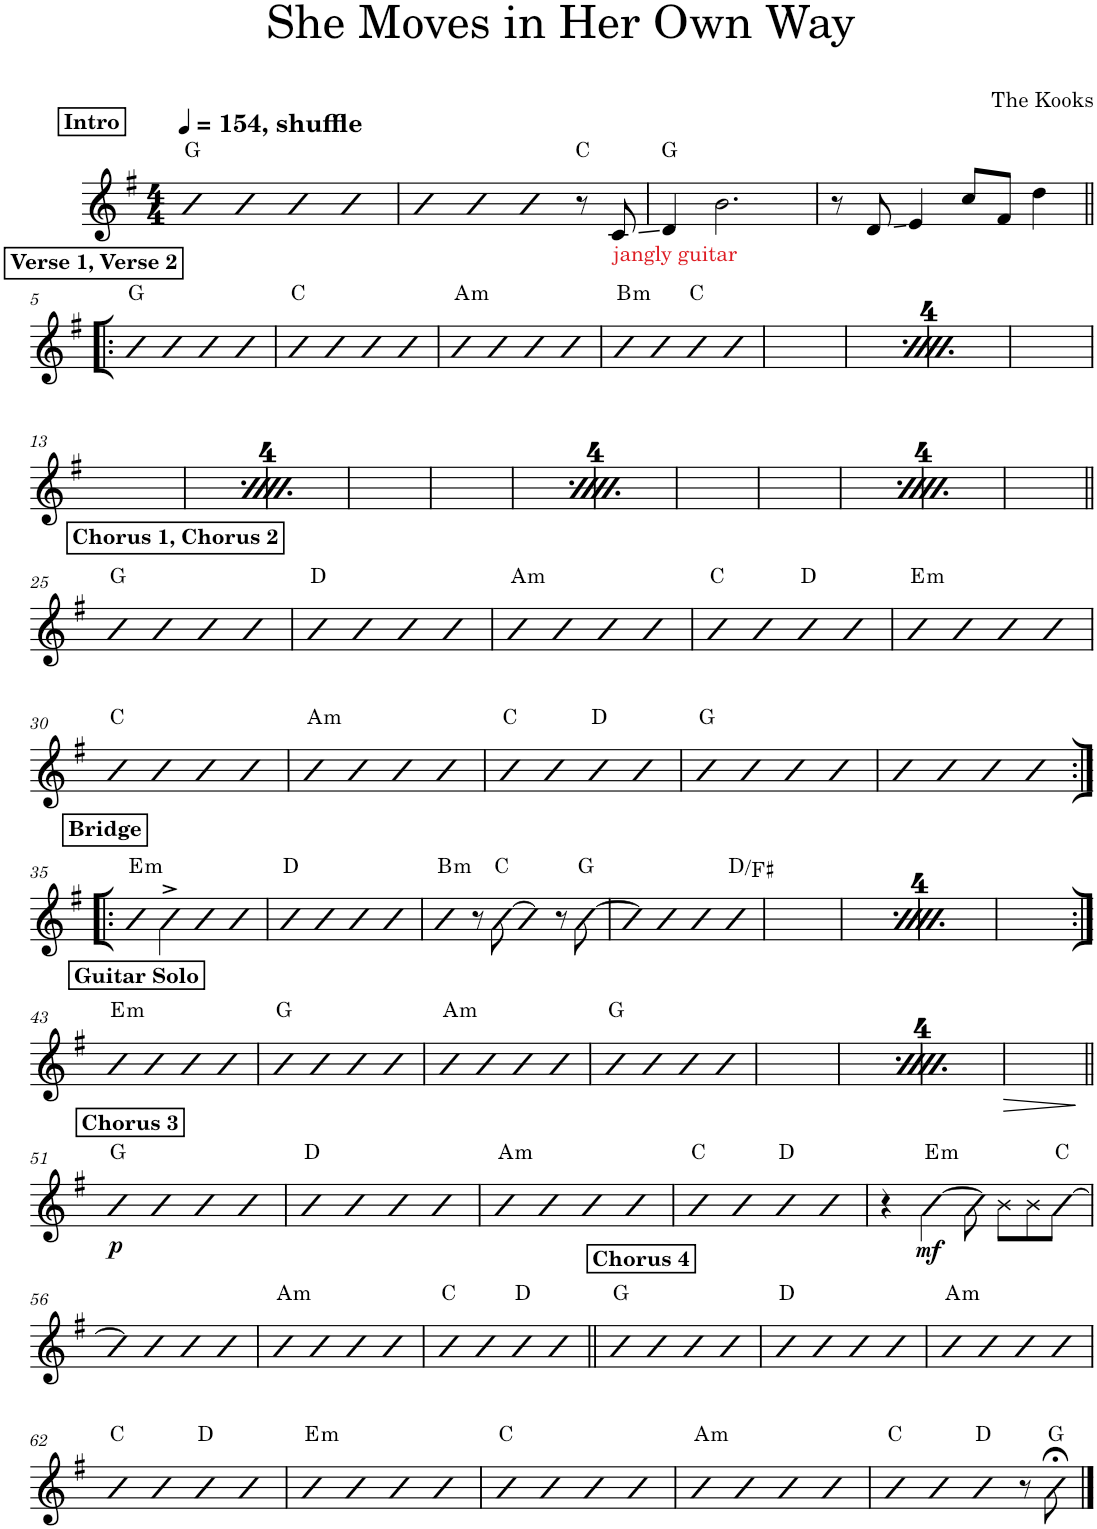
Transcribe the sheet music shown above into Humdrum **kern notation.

**kern	**dynam	**harte
*part1	*part1	*part1
*staff1	*staff1	*
*I"Piano	*	*
*I'Pno.	*	*
*clefG2	*	*
*k[f#]	*	*
*M4/4	*	*
*MM154	*	*
!!LO:REH:place=s1:a:B:cj:t=Intro
=1	=1	=1
!LO:TX:a:B:t=, shuffle	!	!
4b	.	G:maj
4b	.	.
4b	.	.
4b	.	.
=2	=2	=2
4b	.	.
4b	.	.
4b	.	.
8r	.	C:maj
!LO:TX:b:color=#E01B24:t=jangly guitar	!	!
8c/	.	.
=3	=3	=3
4d/	.	G:maj
2.b\	.	.
=4	=4	=4
8r	.	.
8d/	.	.
4e/	.	.
8cc/L	.	.
8f#/J	.	.
4dd\	.	.
!!LO:LB:g=z
!!LO:REH:place=s1:a:B:cj:t=Verse 1, Verse 2
=5!|:	=5!|:	=5!|:
4b	.	G:maj
4b	.	.
4b	.	.
4b	.	.
=6	=6	=6
4b	.	C:maj
4b	.	.
4b	.	.
4b	.	.
=7	=7	=7
!	!	!LO:H:kt=m
4b	.	A:min
4b	.	.
4b	.	.
4b	.	.
=8	=8	=8
!	!	!LO:H:kt=m
4b	.	B:min
4b	.	.
4b	.	C:maj
4b	.	.
!!LO:REH:place=s1:a:B:cj:t=Verse 1, Verse 2
=9	=9	=9
4b	.	G:maj
4b	.	.
4b	.	.
4b	.	.
=10	=10	=10
4b	.	C:maj
4b	.	.
4b	.	.
4b	.	.
=11	=11	=11
!	!	!LO:H:kt=m
4b	.	A:min
4b	.	.
4b	.	.
4b	.	.
=12	=12	=12
!	!	!LO:H:kt=m
4b	.	B:min
4b	.	.
4b	.	C:maj
4b	.	.
!!LO:LB:g=z
!!LO:REH:place=s1:a:B:cj:t=Verse 1, Verse 2
=13	=13	=13
4b	.	G:maj
4b	.	.
4b	.	.
4b	.	.
=14	=14	=14
4b	.	C:maj
4b	.	.
4b	.	.
4b	.	.
=15	=15	=15
!	!	!LO:H:kt=m
4b	.	A:min
4b	.	.
4b	.	.
4b	.	.
=16	=16	=16
!	!	!LO:H:kt=m
4b	.	B:min
4b	.	.
4b	.	C:maj
4b	.	.
!!LO:REH:place=s1:a:B:cj:t=Verse 1, Verse 2
=17	=17	=17
4b	.	G:maj
4b	.	.
4b	.	.
4b	.	.
=18	=18	=18
4b	.	C:maj
4b	.	.
4b	.	.
4b	.	.
=19	=19	=19
!	!	!LO:H:kt=m
4b	.	A:min
4b	.	.
4b	.	.
4b	.	.
=20	=20	=20
!	!	!LO:H:kt=m
4b	.	B:min
4b	.	.
4b	.	C:maj
4b	.	.
!!LO:REH:place=s1:a:B:cj:t=Verse 1, Verse 2
=21	=21	=21
4b	.	G:maj
4b	.	.
4b	.	.
4b	.	.
=22	=22	=22
4b	.	C:maj
4b	.	.
4b	.	.
4b	.	.
=23	=23	=23
!	!	!LO:H:kt=m
4b	.	A:min
4b	.	.
4b	.	.
4b	.	.
=24	=24	=24
!	!	!LO:H:kt=m
4b	.	B:min
4b	.	.
4b	.	C:maj
4b	.	.
!!LO:LB:g=z
!!LO:REH:place=s1:a:B:cj:t=Chorus 1, Chorus 2
=25||	=25||	=25||
4b	.	G:maj
4b	.	.
4b	.	.
4b	.	.
=26	=26	=26
4b	.	D:maj
4b	.	.
4b	.	.
4b	.	.
=27	=27	=27
!	!	!LO:H:kt=m
4b	.	A:min
4b	.	.
4b	.	.
4b	.	.
=28	=28	=28
4b	.	C:maj
4b	.	.
4b	.	D:maj
4b	.	.
=29	=29	=29
!	!	!LO:H:kt=m
4b	.	E:min
4b	.	.
4b	.	.
4b	.	.
!!LO:LB:g=z
=30	=30	=30
4b	.	C:maj
4b	.	.
4b	.	.
4b	.	.
=31	=31	=31
!	!	!LO:H:kt=m
4b	.	A:min
4b	.	.
4b	.	.
4b	.	.
=32	=32	=32
4b	.	C:maj
4b	.	.
4b	.	D:maj
4b	.	.
=33	=33	=33
4b	.	G:maj
4b	.	.
4b	.	.
4b	.	.
=34	=34	=34
4b	.	.
4b	.	.
4b	.	.
4b	.	.
!!LO:LB:g=z
!!LO:REH:place=s1:a:B:cj:t=Bridge
=35:|!|:	=35:|!|:	=35:|!|:
!	!	!LO:H:kt=m
4b	.	E:min
4b^\	.	.
4b	.	.
4b	.	.
=36	=36	=36
4b	.	D:maj
4b	.	.
4b	.	.
4b	.	.
=37	=37	=37
!	!	!LO:H:kt=m
4b	.	B:min
8r	.	.
[8b\	.	C:maj
4b]	.	.
8r	.	.
[8b\	.	G:maj
=38	=38	=38
4b]	.	.
4b	.	.
4b	.	.
4b	.	D:maj/3
!!LO:REH:place=s1:a:B:cj:t=Bridge
=39	=39	=39
!	!	!LO:H:kt=m
4b	.	E:min
4b^\	.	.
4b	.	.
4b	.	.
=40	=40	=40
4b	.	D:maj
4b	.	.
4b	.	.
4b	.	.
=41	=41	=41
!	!	!LO:H:kt=m
4b	.	B:min
8r	.	.
[8b\	.	C:maj
4b]	.	.
8r	.	.
[8b\	.	G:maj
=42	=42	=42
4b]	.	.
4b	.	.
4b	.	.
4b	.	D:maj/3
!!LO:LB:g=z
!!LO:REH:place=s1:a:B:cj:t=Guitar Solo
=43:|!	=43:|!	=43:|!
!	!	!LO:H:kt=m
4b	.	E:min
4b	.	.
4b	.	.
4b	.	.
=44	=44	=44
4b	.	G:maj
4b	.	.
4b	.	.
4b	.	.
=45	=45	=45
!	!	!LO:H:kt=m
4b	.	A:min
4b	.	.
4b	.	.
4b	.	.
=46	=46	=46
4b	.	G:maj
4b	.	.
4b	.	.
4b	.	.
!!LO:REH:place=s1:a:B:cj:t=Guitar Solo
=47	=47	=47
!	!	!LO:H:kt=m
4b	.	E:min
4b	.	.
4b	.	.
4b	.	.
=48	=48	=48
4b	.	G:maj
4b	.	.
4b	.	.
4b	.	.
=49	=49	=49
!	!	!LO:H:kt=m
4b	.	A:min
4b	.	.
4b	.	.
4b	.	.
=50	=50	=50
4b	.	G:maj
4b	.	.
4b	.	.
4b	.	.
!!LO:LB:g=z
!!LO:REH:place=s1:a:B:cj:t=Chorus 3
=51||	=51||	=51||
!	!LO:DY:b	!
4b	p	G:maj
4b	.	.
4b	.	.
4b	.	.
=52	=52	=52
4b	.	D:maj
4b	.	.
4b	.	.
4b	.	.
=53	=53	=53
!	!	!LO:H:kt=m
4b	.	A:min
4b	.	.
4b	.	.
4b	.	.
=54	=54	=54
4b	.	C:maj
4b	.	.
4b	.	D:maj
4b	.	.
=55	=55	=55
4r	.	.
!	!LO:DY:b	!LO:H:kt=m
[4b\	mf	E:min
8b\]	.	.
8b\L	.	.
8b\	.	.
[8b\J	.	C:maj
!!LO:LB:g=z
=56	=56	=56
4b]	.	.
4b	.	.
4b	.	.
4b	.	.
=57	=57	=57
!	!	!LO:H:kt=m
4b	.	A:min
4b	.	.
4b	.	.
4b	.	.
=58	=58	=58
4b	.	C:maj
4b	.	.
4b	.	D:maj
4b	.	.
!!LO:REH:place=s1:a:B:cj:t=Chorus 4
=59||	=59||	=59||
4b	.	G:maj
4b	.	.
4b	.	.
4b	.	.
=60	=60	=60
4b	.	D:maj
4b	.	.
4b	.	.
4b	.	.
=61	=61	=61
!	!	!LO:H:kt=m
4b	.	A:min
4b	.	.
4b	.	.
4b	.	.
!!LO:LB:g=z
=62	=62	=62
4b	.	C:maj
4b	.	.
4b	.	D:maj
4b	.	.
=63	=63	=63
!	!	!LO:H:kt=m
4b	.	E:min
4b	.	.
4b	.	.
4b	.	.
=64	=64	=64
4b	.	C:maj
4b	.	.
4b	.	.
4b	.	.
=65	=65	=65
!	!	!LO:H:kt=m
4b	.	A:min
4b	.	.
4b	.	.
4b	.	.
=66	=66	=66
4b	.	C:maj
4b	.	.
4b	.	D:maj
8r	.	.
8b;<\	.	G:maj
==	==	==
*-	*-	*-
